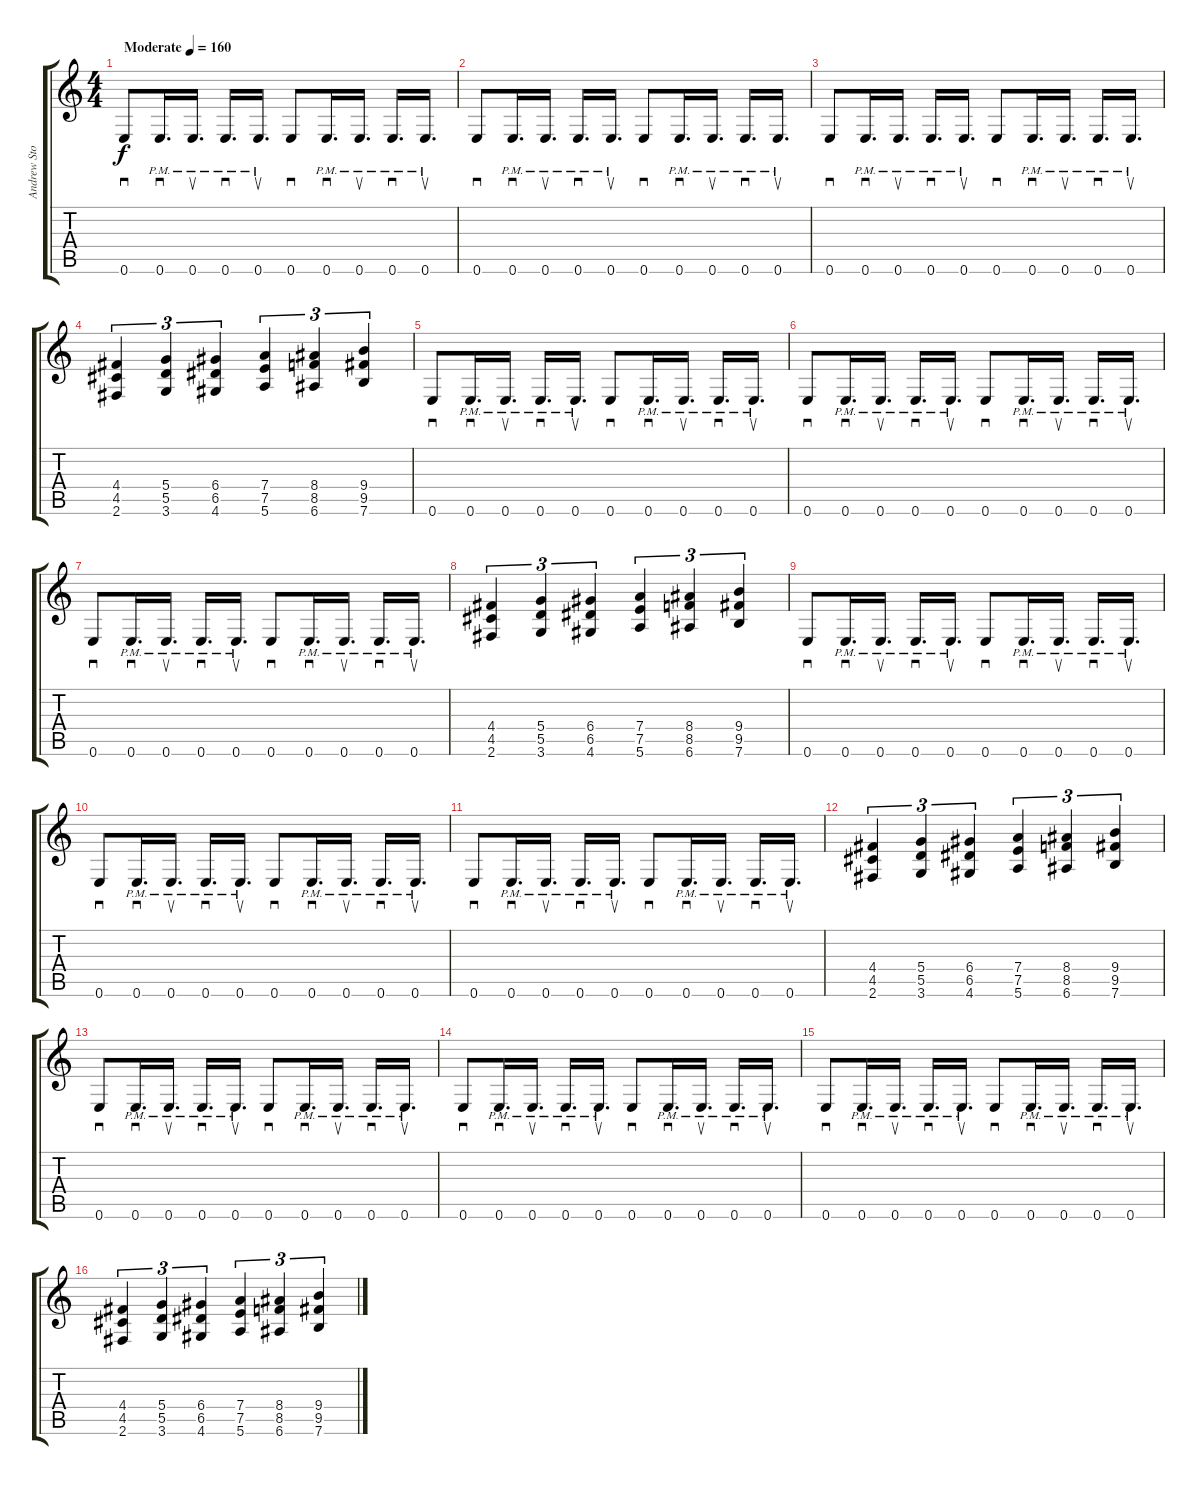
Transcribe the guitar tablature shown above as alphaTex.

\track ("Andrew Stockdale" "Andrew Sto") {instrument distortionguitar}
\staff {score tabs}
\tuning (E4 B3 G3 D3 A2 E2) {hide}
\ts (4 4)
\tempo (160 "Moderate")
\clef g2
\ks c
0.6.8{sd dy f instrument distortionguitar} 0.6{pm}.16{d sd} 0.6{pm}.16{d su} 0.6{pm}.16{d sd} 0.6{pm}.16{d su} 0.6.8{sd} 0.6{pm}.16{d sd} 0.6{pm}.16{d su} 0.6{pm}.16{d sd} 0.6{pm}.16{d su} |
0.6.8{sd} 0.6{pm}.16{d sd} 0.6{pm}.16{d su} 0.6{pm}.16{d sd} 0.6{pm}.16{d su} 0.6.8{sd} 0.6{pm}.16{d sd} 0.6{pm}.16{d su} 0.6{pm}.16{d sd} 0.6{pm}.16{d su} |
0.6.8{sd} 0.6{pm}.16{d sd} 0.6{pm}.16{d su} 0.6{pm}.16{d sd} 0.6{pm}.16{d su} 0.6.8{sd} 0.6{pm}.16{d sd} 0.6{pm}.16{d su} 0.6{pm}.16{d sd} 0.6{pm}.16{d su} |
(4.4 4.5 2.6).4{tu (3 2)} (5.4 5.5 3.6).4{tu (3 2)} (6.4 6.5 4.6).4{tu (3 2)} (7.4 7.5 5.6).4{tu (3 2)} (8.4 8.5 6.6).4{tu (3 2)} (9.4 9.5 7.6).4{tu (3 2)} |
0.6.8{sd} 0.6{pm}.16{d sd} 0.6{pm}.16{d su} 0.6{pm}.16{d sd} 0.6{pm}.16{d su} 0.6.8{sd} 0.6{pm}.16{d sd} 0.6{pm}.16{d su} 0.6{pm}.16{d sd} 0.6{pm}.16{d su} |
0.6.8{sd} 0.6{pm}.16{d sd} 0.6{pm}.16{d su} 0.6{pm}.16{d sd} 0.6{pm}.16{d su} 0.6.8{sd} 0.6{pm}.16{d sd} 0.6{pm}.16{d su} 0.6{pm}.16{d sd} 0.6{pm}.16{d su} |
0.6.8{sd} 0.6{pm}.16{d sd} 0.6{pm}.16{d su} 0.6{pm}.16{d sd} 0.6{pm}.16{d su} 0.6.8{sd} 0.6{pm}.16{d sd} 0.6{pm}.16{d su} 0.6{pm}.16{d sd} 0.6{pm}.16{d su} |
(4.4 4.5 2.6).4{tu (3 2)} (5.4 5.5 3.6).4{tu (3 2)} (6.4 6.5 4.6).4{tu (3 2)} (7.4 7.5 5.6).4{tu (3 2)} (8.4 8.5 6.6).4{tu (3 2)} (9.4 9.5 7.6).4{tu (3 2)} |
0.6.8{sd} 0.6{pm}.16{d sd} 0.6{pm}.16{d su} 0.6{pm}.16{d sd} 0.6{pm}.16{d su} 0.6.8{sd} 0.6{pm}.16{d sd} 0.6{pm}.16{d su} 0.6{pm}.16{d sd} 0.6{pm}.16{d su} |
0.6.8{sd} 0.6{pm}.16{d sd} 0.6{pm}.16{d su} 0.6{pm}.16{d sd} 0.6{pm}.16{d su} 0.6.8{sd} 0.6{pm}.16{d sd} 0.6{pm}.16{d su} 0.6{pm}.16{d sd} 0.6{pm}.16{d su} |
0.6.8{sd} 0.6{pm}.16{d sd} 0.6{pm}.16{d su} 0.6{pm}.16{d sd} 0.6{pm}.16{d su} 0.6.8{sd} 0.6{pm}.16{d sd} 0.6{pm}.16{d su} 0.6{pm}.16{d sd} 0.6{pm}.16{d su} |
(4.4 4.5 2.6).4{tu (3 2)} (5.4 5.5 3.6).4{tu (3 2)} (6.4 6.5 4.6).4{tu (3 2)} (7.4 7.5 5.6).4{tu (3 2)} (8.4 8.5 6.6).4{tu (3 2)} (9.4 9.5 7.6).4{tu (3 2)} |
0.6.8{sd} 0.6{pm}.16{d sd} 0.6{pm}.16{d su} 0.6{pm}.16{d sd} 0.6{pm}.16{d su} 0.6.8{sd} 0.6{pm}.16{d sd} 0.6{pm}.16{d su} 0.6{pm}.16{d sd} 0.6{pm}.16{d su} |
0.6.8{sd} 0.6{pm}.16{d sd} 0.6{pm}.16{d su} 0.6{pm}.16{d sd} 0.6{pm}.16{d su} 0.6.8{sd} 0.6{pm}.16{d sd} 0.6{pm}.16{d su} 0.6{pm}.16{d sd} 0.6{pm}.16{d su} |
0.6.8{sd} 0.6{pm}.16{d sd} 0.6{pm}.16{d su} 0.6{pm}.16{d sd} 0.6{pm}.16{d su} 0.6.8{sd} 0.6{pm}.16{d sd} 0.6{pm}.16{d su} 0.6{pm}.16{d sd} 0.6{pm}.16{d su} |
(4.4 4.5 2.6).4{tu (3 2)} (5.4 5.5 3.6).4{tu (3 2)} (6.4 6.5 4.6).4{tu (3 2)} (7.4 7.5 5.6).4{tu (3 2)} (8.4 8.5 6.6).4{tu (3 2)} (9.4 9.5 7.6).4{tu (3 2)}
